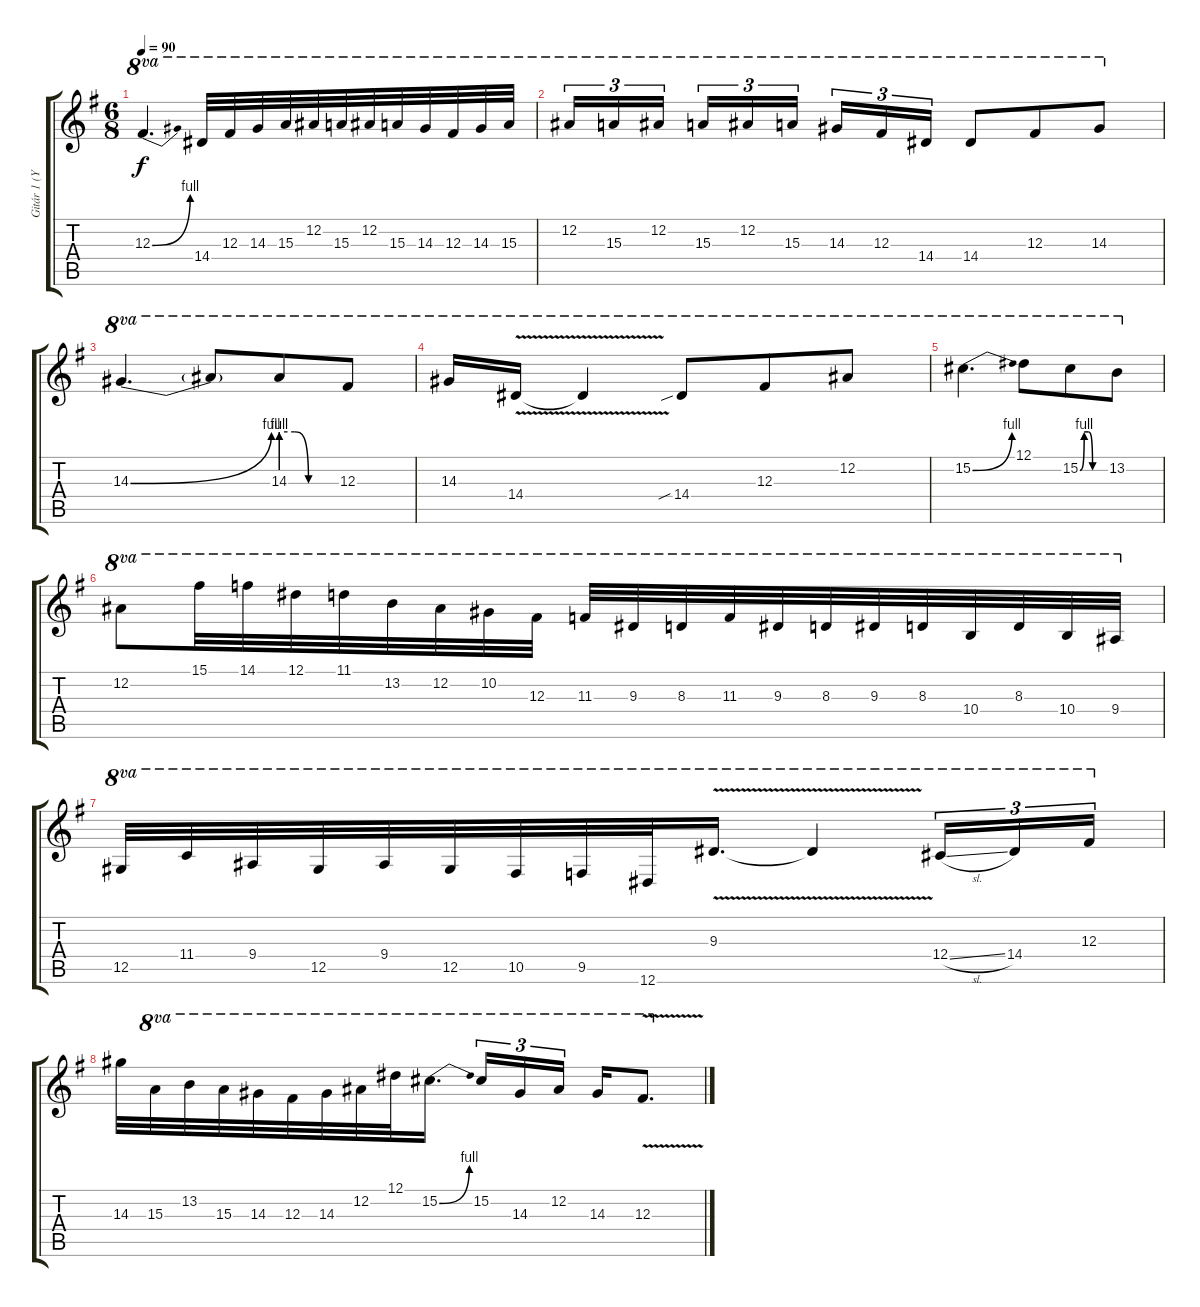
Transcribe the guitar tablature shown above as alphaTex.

\track ("Gitár 1 (Yngwie Malmsteen)" "Gitár 1 (Y") {instrument distortionguitar}
\staff {score tabs}
\tuning (Eb4 Bb3 Gb3 Db3 Ab2 Eb2) {hide}
\ts (6 8)
\tempo 90
\clef g2
\ks g
12.3{be (bend 0 0 60 4) t}.4{d ot 8va dy f} 14.4.32{ot 8va} 12.3.32{ot 8va} 14.3.32{ot 8va} 15.3.32{ot 8va} 12.2.32{ot 8va} 15.3.32{ot 8va} 12.2.32{ot 8va} 15.3.32{ot 8va} 14.3.32{ot 8va} 12.3.32{ot 8va} 14.3.32{ot 8va} 15.3.32{ot 8va} |
12.2.16{tu (3 2) ot 8va} 15.3.16{tu (3 2) ot 8va} 12.2.16{tu (3 2) ot 8va beam splitsecondary} 15.3.16{tu (3 2) ot 8va} 12.2.16{tu (3 2) ot 8va} 15.3.16{tu (3 2) ot 8va beam splitsecondary} 14.3.16{tu (3 2) ot 8va} 12.3.16{tu (3 2) ot 8va} 14.4.16{tu (3 2) ot 8va} 14.4.8{ot 8va} 12.3.8{ot 8va} 14.3.8{ot 8va} |
14.3{be (bend 0 0 60 4)}.4{d ot 8va} 14.3{t}.8{ot 8va} 14.3{be (custom 0 4 15 4 30 0 60 0)}.8{ot 8va} 12.3.8{ot 8va} |
14.3.16{ot 8va} 14.4{v}.16{ot 8va} 14.4{t}.4{ot 8va} 14.4{sib}.8{ot 8va} 12.3.8{ot 8va} 12.2.8{ot 8va} |
15.2{be (bend 0 0 60 4)}.4{d ot 8va} 12.1.8{ot 8va} 15.2{be (custom 0 0 10 4 20 4 30 0 60 0)}.8{ot 8va} 13.2.8{ot 8va} |
12.2.8{ot 8va} 15.1.32{ot 8va} 14.1.32{ot 8va} 12.1.32{ot 8va} 11.1.32{ot 8va} 13.2.32{ot 8va} 12.2.32{ot 8va} 10.2.32{ot 8va} 12.3.32{ot 8va} 11.3.32{ot 8va} 9.3.32{ot 8va} 8.3.32{ot 8va} 11.3.32{ot 8va} 9.3.32{ot 8va} 8.3.32{ot 8va} 9.3.32{ot 8va} 8.3.32{ot 8va} 10.4.32{ot 8va} 8.3.32{ot 8va} 10.4.32{ot 8va} 9.4.32{ot 8va} |
12.5.32{ot 8va} 11.4.32{ot 8va} 9.4.32{ot 8va} 12.5.32{ot 8va} 9.4.32{ot 8va} 12.5.32{ot 8va} 10.5.32{ot 8va} 9.5.32{ot 8va} 12.6.32{ot 8va} 9.3{v}.16{d ot 8va} 9.3{t}.4{ot 8va} 12.4{sl}.16{tu (3 2) ot 8va} 14.4.16{tu (3 2) ot 8va} 12.3.16{tu (3 2) ot 8va} |
14.3.32 15.3.32{ot 8va} 13.2.32{ot 8va} 15.3.32{ot 8va} 14.3.32{ot 8va} 12.3.32{ot 8va} 14.3.32{ot 8va} 12.2.32{ot 8va} 12.1.32{ot 8va} 15.2{be (bend 0 0 60 4)}.16{d ot 8va} 15.2.16{tu (3 2) ot 8va} 14.3.16{tu (3 2) ot 8va} 12.2.16{tu (3 2) ot 8va beam splitsecondary} 14.3.16{ot 8va} 12.3{v}.8{d ot 8va}
